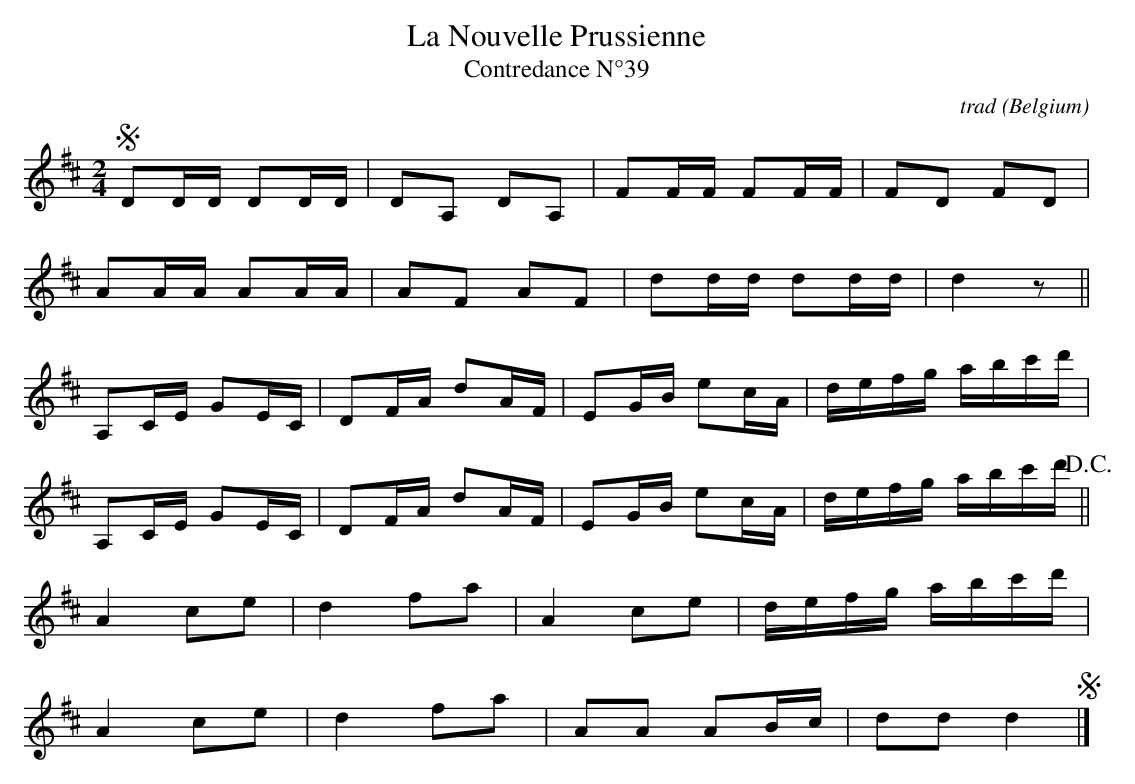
X:1
T:La Nouvelle Prussienne
T:Contredance N°39
C:trad
O:Belgium
M:2/4
L:1/16
K:Dmaj
!segno!
D2DD D2DD|D2A,2 D2A,2|F2FF F2FF|F2D2 F2D2|
A2AA A2AA|A2F2 A2F2|d2dd d2dd|d4 z2||
A,2CE G2EC|D2FA d2AF|E2GB e2cA|defg abc'd'|
A,2CE G2EC|D2FA d2AF|E2GB e2cA|defg abc'd' !D.C.!||
A4 c2e2|d4 f2a2|A4 c2e2|defg abc'd'|
A4 c2e2|d4 f2a2|A2A2 A2Bc|d2d2 d4 !segno!|]
